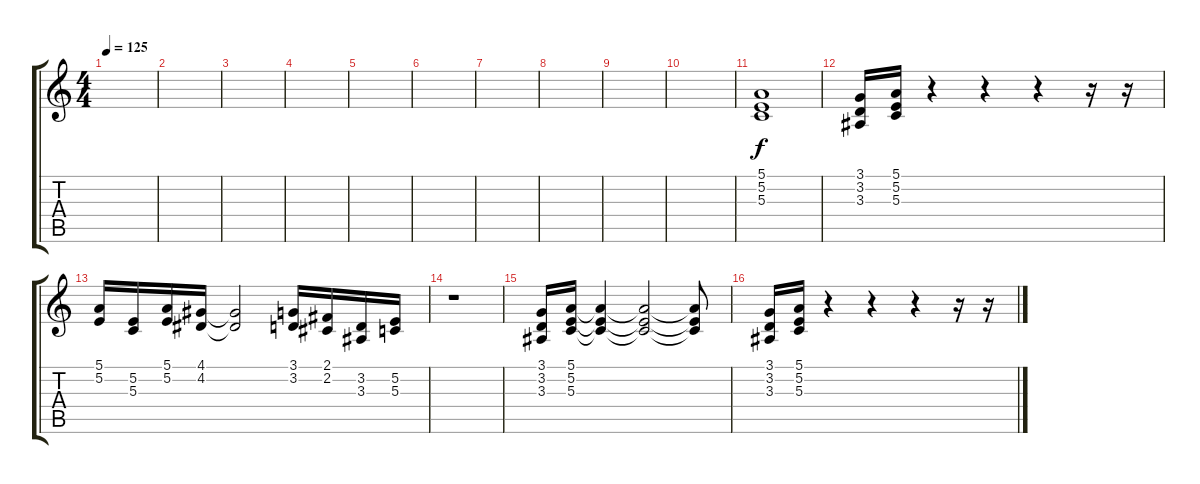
\track "" {instrument churchorgan}
\staff {score tabs}
\tuning (E4 B3 G3 D3 A2 E2) {hide}
\ts (4 4)
\tempo 125
\clef g2
\ks c
|
|
|
|
|
|
|
|
|
|
(5.1 5.2 5.3).1 |
(3.1 3.2 3.3).16 (5.1 5.2 5.3).16 r.4 r.4 r.4 r.16 r.16 |
(5.1 5.2).16 (5.2 5.3).16 (5.1 5.2).16 (4.1 4.2).16 (4.1{t} 4.2{t}).2 (3.1 3.2).16 (2.1 2.2).16 (3.2 3.3).16 (5.2 5.3).16 |
r.1 |
(3.1 3.2 3.3).16 (5.1 5.2 5.3).16 (5.1{t} 5.2{t} 5.3{t}).4 (5.1{t} 5.2{t} 5.3{t}).2 (5.1{t} 5.2{t} 5.3{t}).8 |
(3.1 3.2 3.3).16 (5.1 5.2 5.3).16 r.4 r.4 r.4 r.16 r.16
